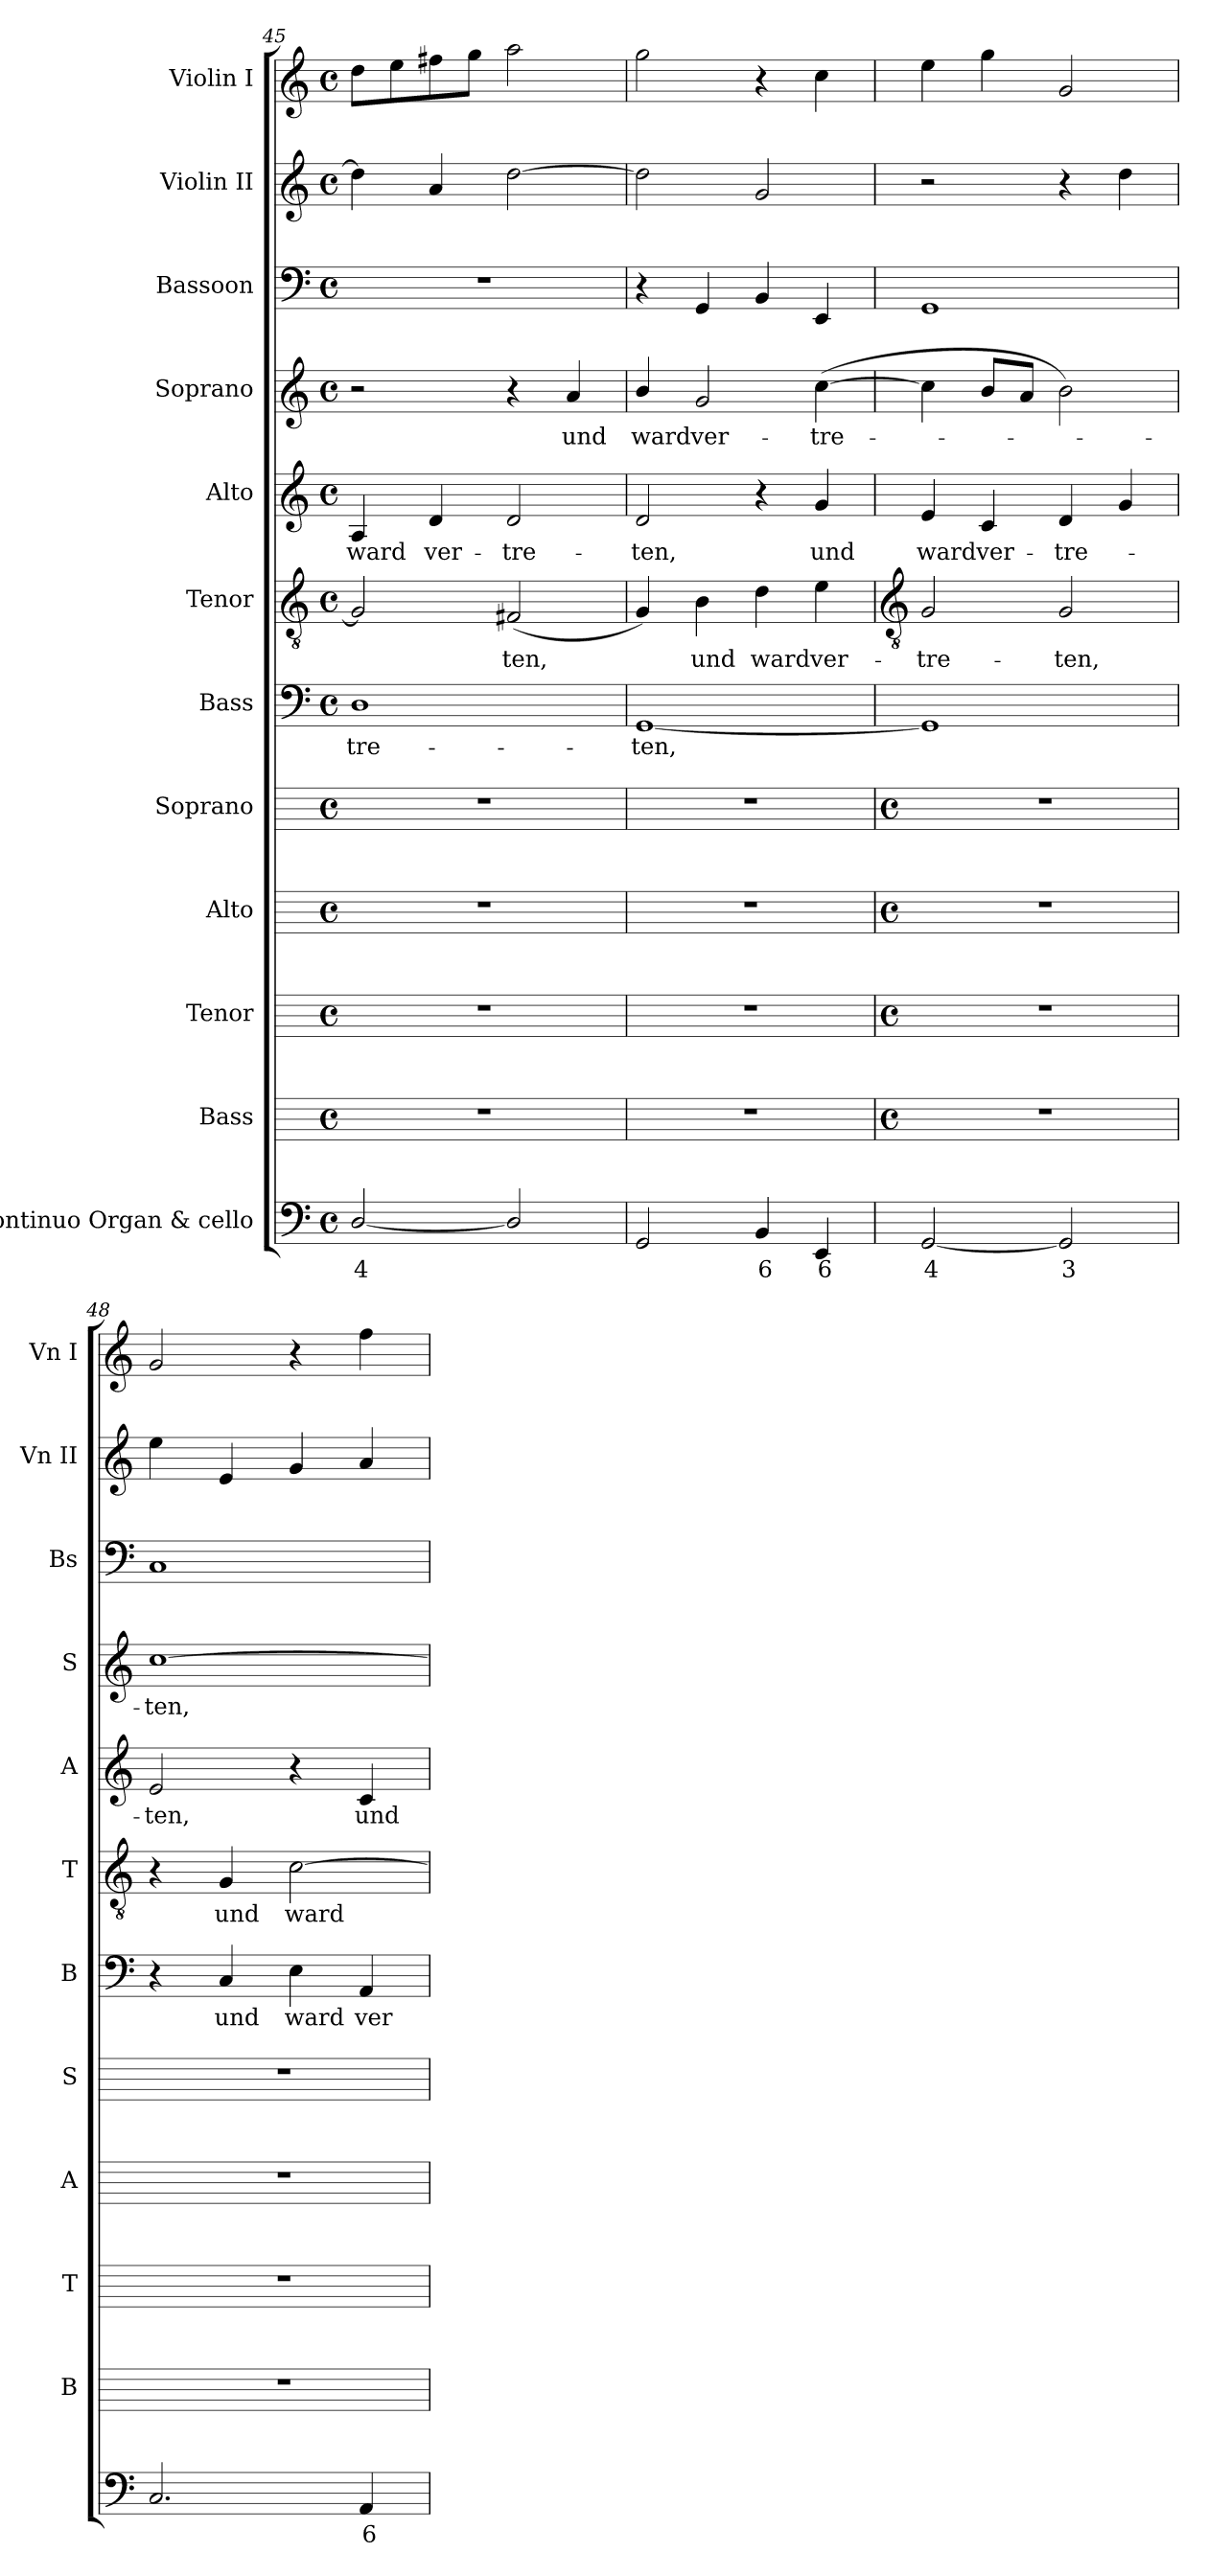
**kern	**text	**kern	**kern	**kern	**kern	**kern	**text	**kern	**text	**kern	**text	**kern	**text	**kern	**kern	**kern
*part12	*part12	*part11	*part10	*part9	*part8	*part7	*part7	*part6	*part6	*part5	*part5	*part4	*part4	*part3	*part2	*part1
*staff12	*staff12	*staff11	*staff10	*staff9	*staff8	*staff7	*staff7	*staff6	*staff6	*staff5	*staff5	*staff4	*staff4	*staff3	*staff2	*staff1
*I"Continuo Organ & cello	*	*I"Bass	*I"Tenor	*I"Alto	*I"Soprano	*I"Bass	*	*I"Tenor	*	*I"Alto	*	*I"Soprano	*	*I"Bassoon	*I"Violin II	*I"Violin I
*	*	*I'B	*I'T	*I'A	*I'S	*I'B	*	*I'T	*	*I'A	*	*I'S	*	*I'Bs	*I'Vn II	*I'Vn I
*clefF4	*	*	*	*	*	*clefF4	*	*clefGv2	*	*clefG2	*	*clefG2	*	*clefF4	*clefG2	*clefG2
*	*	*ITrd4c7	*ITrd4c7	*ITrd4c7	*ITrd4c7	*	*	*	*	*	*	*	*	*	*	*
*k[]	*	*	*	*	*	*k[]	*	*k[]	*	*k[]	*	*k[]	*	*k[]	*k[]	*k[]
*C:	*	*	*	*	*	*C:	*	*C:	*	*C:	*	*C:	*	*C:	*C:	*C:
*M4/4	*	*M4/4	*M4/4	*M4/4	*M4/4	*M4/4	*	*M4/4	*	*M4/4	*	*M4/4	*	*M4/4	*M4/4	*M4/4
*met(c)	*	*met(c)	*met(c)	*met(c)	*met(c)	*met(c)	*	*met(c)	*	*met(c)	*	*met(c)	*	*met(c)	*met(c)	*met(c)
=45	=45	=45	=45	=45	=45	=45	=45	=45	=45	=45	=45	=45	=45	=45	=45	=45
!	!LO:LY:b	!	!	!	!	!	!LO:LY:b	!	!	!	!LO:LY:b	!	!	!	!	!
[2D/	4	1r	1r	1r	1r	1D	-tre-	2G]	.	4A	ward	2r	.	1r	4dd]	8ddL
.	.	.	.	.	.	.	.	.	.	.	.	.	.	.	.	8ee
!	!	!	!	!	!	!	!	!	!	!	!LO:LY:b	!	!	!	!	!
.	.	.	.	.	.	.	.	.	.	4d	ver-	.	.	.	4a	8ff#X
.	.	.	.	.	.	.	.	.	.	.	.	.	.	.	.	8ggJ
!	!	!	!	!	!	!	!	!	!LO:LY:b	!	!LO:LY:b	!	!	!	!	!
2D/]	.	.	.	.	.	.	.	(<2F#X	ten,	2d	-tre-	4r	.	.	[2dd	2aa
!	!	!	!	!	!	!	!	!	!	!	!	!	!LO:LY:b	!	!	!
.	.	.	.	.	.	.	.	.	.	.	.	4a	und	.	.	.
=46	=46	=46	=46	=46	=46	=46	=46	=46	=46	=46	=46	=46	=46	=46	=46	=46
!	!	!	!	!	!	!	!LO:LY:b	!	!	!	!LO:LY:b	!	!LO:LY:b	!	!	!
2GG	.	1r	1r	1r	1r	[1GG	-ten,	4G)	.	2d	-ten,	4b/	ward	4r	2dd]	2gg
!	!	!	!	!	!	!	!	!	!LO:LY:b	!	!	!	!LO:LY:b	!	!	!
.	.	.	.	.	.	.	.	4B	und	.	.	2g	ver-	4GG	.	.
!	!LO:LY:b	!	!	!	!	!	!	!	!LO:LY:b	!	!	!	!	!	!	!
4BB	6	.	.	.	.	.	.	4d	ward	4r	.	.	.	4BB	2g	4r
!	!LO:LY:b	!	!	!	!	!	!	!	!LO:LY:b	!	!LO:LY:b	!	!LO:LY:b	!	!	!
4EE	6	.	.	.	.	.	.	4e	ver-	4g	und	(>[4cc	-tre-	4EE	.	4cc
!!LO:LB:g=z
=47	=47	=47	=47	=47	=47	=47	=47	=47	=47	=47	=47	=47	=47	=47	=47	=47
*	*	*	*	*	*	*	*	*clefGv2	*	*	*	*	*	*	*	*
*	*	*M4/4	*M4/4	*M4/4	*M4/4	*	*	*	*	*	*	*	*	*	*	*
*	*	*met(c)	*met(c)	*met(c)	*met(c)	*	*	*	*	*	*	*	*	*	*	*
!	!LO:LY:b	!	!	!	!	!	!	!	!LO:LY:b	!	!LO:LY:b	!	!	!	!	!
[2GG	4	1r	1r	1r	1r	1GG]	.	2G	-tre-	4e	ward	4cc]	.	1GG	2r	4ee
!	!	!	!	!	!	!	!	!	!	!	!LO:LY:b	!	!	!	!	!
.	.	.	.	.	.	.	.	.	.	4c	ver-	8bL	.	.	.	4gg
.	.	.	.	.	.	.	.	.	.	.	.	8aJ	.	.	.	.
!	!LO:LY:b	!	!	!	!	!	!	!	!LO:LY:b	!	!LO:LY:b	!	!	!	!	!
2GG]	3	.	.	.	.	.	.	2G	-ten,	4d	-tre-	2b)	.	.	4r	2g
.	.	.	.	.	.	.	.	.	.	4g	.	.	.	.	4dd	.
=48	=48	=48	=48	=48	=48	=48	=48	=48	=48	=48	=48	=48	=48	=48	=48	=48
!	!	!	!	!	!	!	!	!	!	!	!LO:LY:b	!	!LO:LY:b	!	!	!
2.C	.	1r	1r	1r	1r	4r	.	4r	.	2e	ten,	[1cc	ten,	1C	4ee	2g
!	!	!	!	!	!	!	!LO:LY:b	!	!LO:LY:b	!	!	!	!	!	!	!
.	.	.	.	.	.	4C	und	4G	und	.	.	.	.	.	4e	.
!	!	!	!	!	!	!	!LO:LY:b	!	!LO:LY:b	!	!	!	!	!	!	!
.	.	.	.	.	.	4E	ward	[2c	ward	4r	.	.	.	.	4g	4r
!	!LO:LY:b	!	!	!	!	!	!LO:LY:b	!	!	!	!LO:LY:b	!	!	!	!	!
4AA	6	.	.	.	.	4AA	ver-	.	.	4c	und	.	.	.	4a	4ff
=	=	=	=	=	=	=	=	=	=	=	=	=	=	=	=	=
*-	*-	*-	*-	*-	*-	*-	*-	*-	*-	*-	*-	*-	*-	*-	*-	*-
